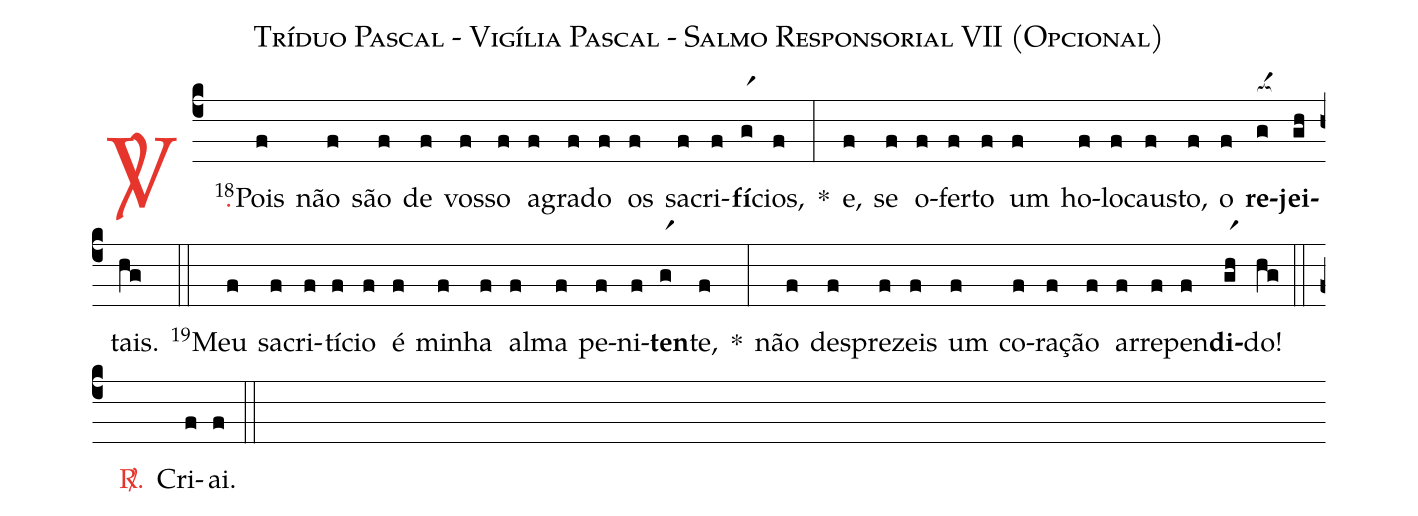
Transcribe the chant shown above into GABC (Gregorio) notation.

name: Tríduo Pascal - Vigília Pascal - Salmo Responsorial VII (Opcional);
%%
(c4)

<c><sp>V/</sp>.</c>() <v>\VSup{18}</v>Pois(f) não(f) são(f) de(f) vos(f)so(f) a(f)gra(f)do(f) os(f) sa(f)cri(f)<b>fí</b>(gr1)cios,(f) *(:)
e,(f) se(f) o(f)fer(f)to(f) um(f) ho(f)lo(f)caus(f)to,(f) o(f) <b>re</b>(g[ocba:1{])<b>jei</b>(gh[ocba:0}])tais.(hg)

(::)

<v>\VSup{19}</v>Meu(f) sa(f)cri(f)tí(f)cio(f) é(f) mi(f)nha(f) al(f)ma(f) pe(f)ni(f)<b>ten</b>(gr1)te,(f) *(:)
não(f) des(f)pre(f)zeis(f) um(f) co(f)ra(f)ção(f) ar(f)re(f)pen(f)<b>di</b>(gr1h)do!(hg)

(::)

<nlba><c><sp>R/</sp>.</c>() Cri</nlba>(f)ai.(f)

(::)
